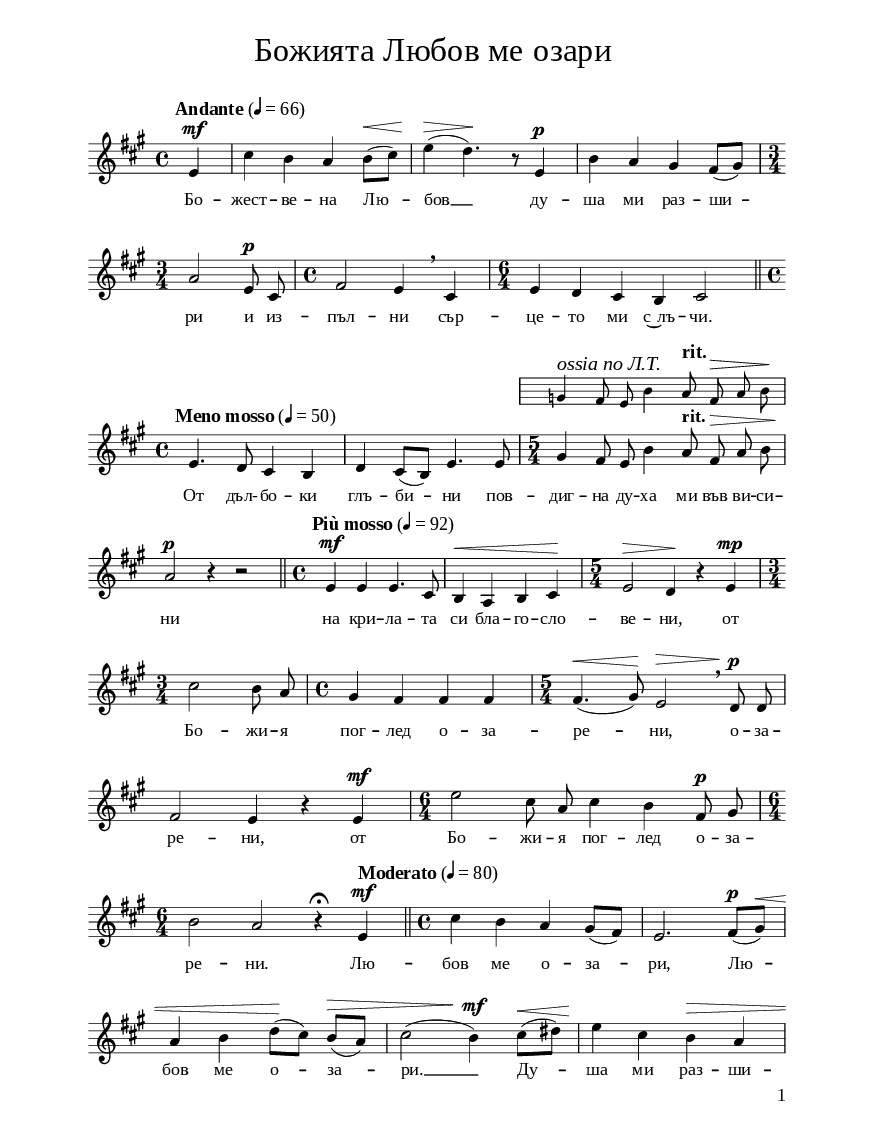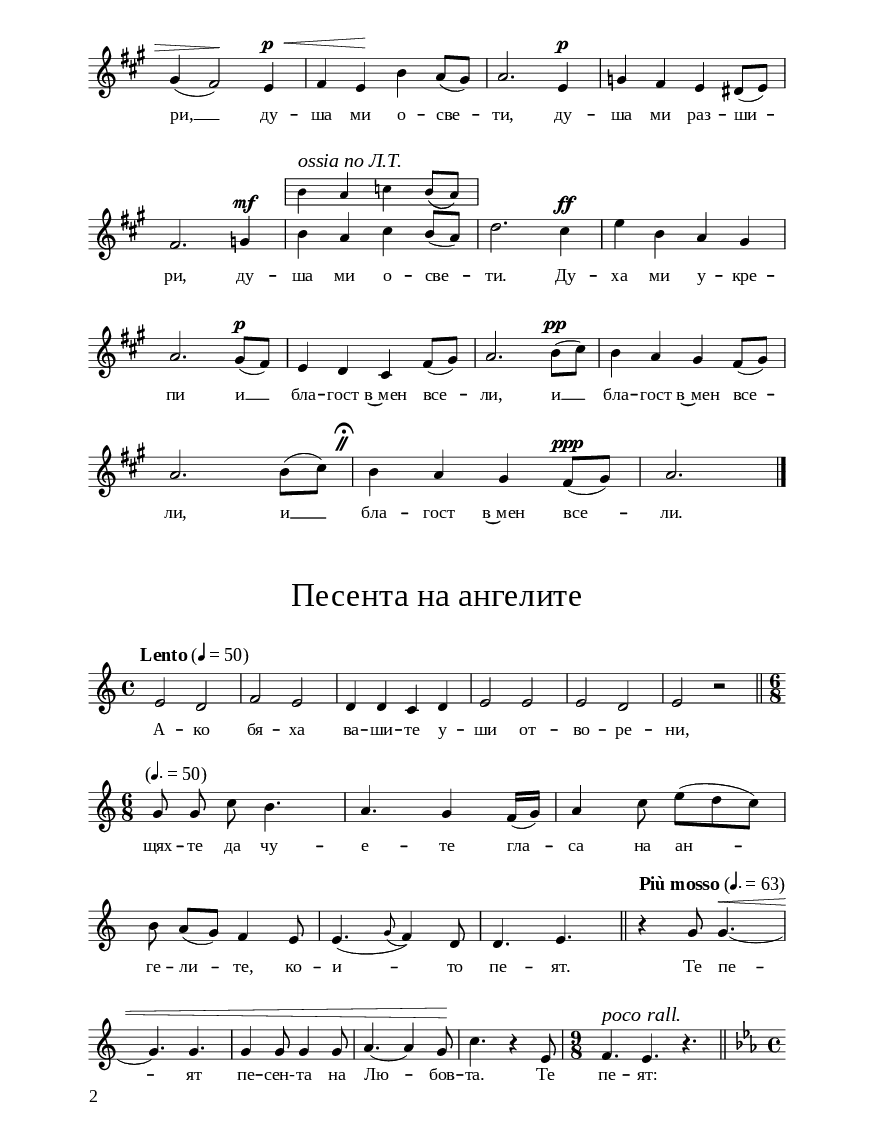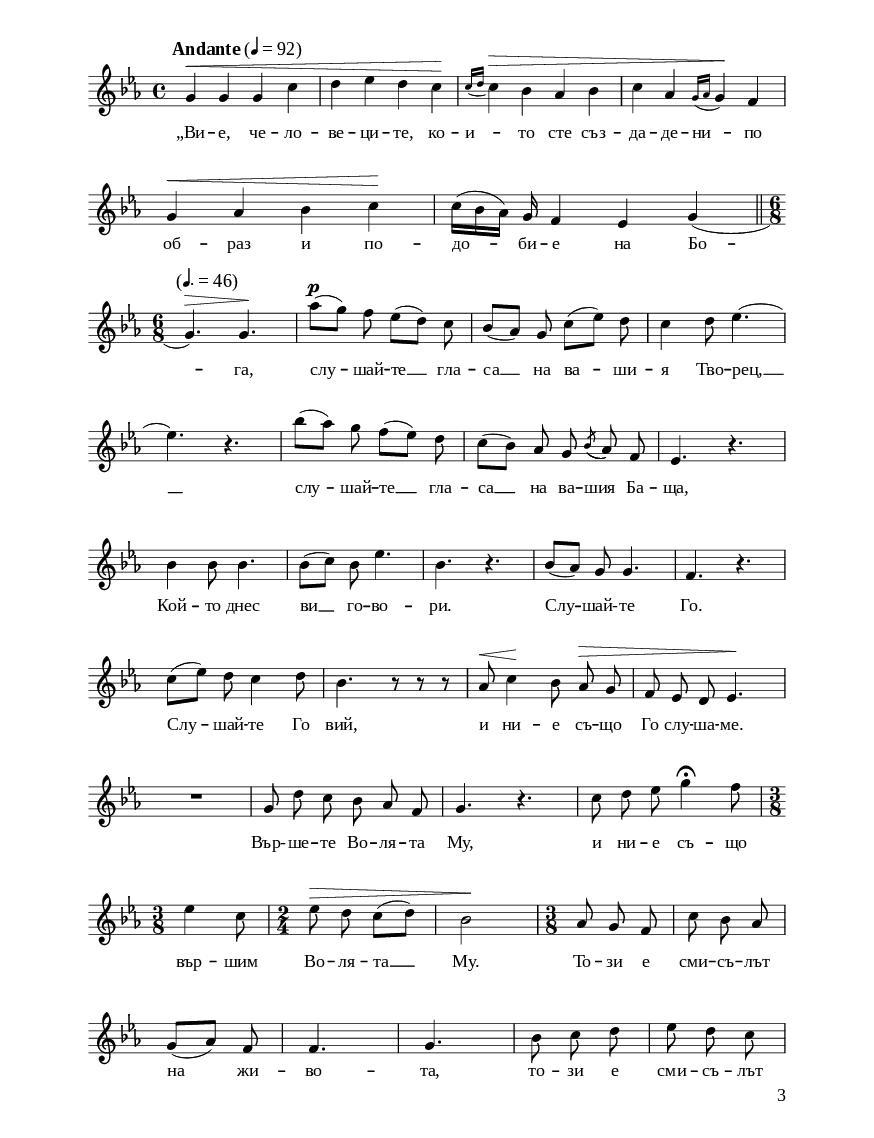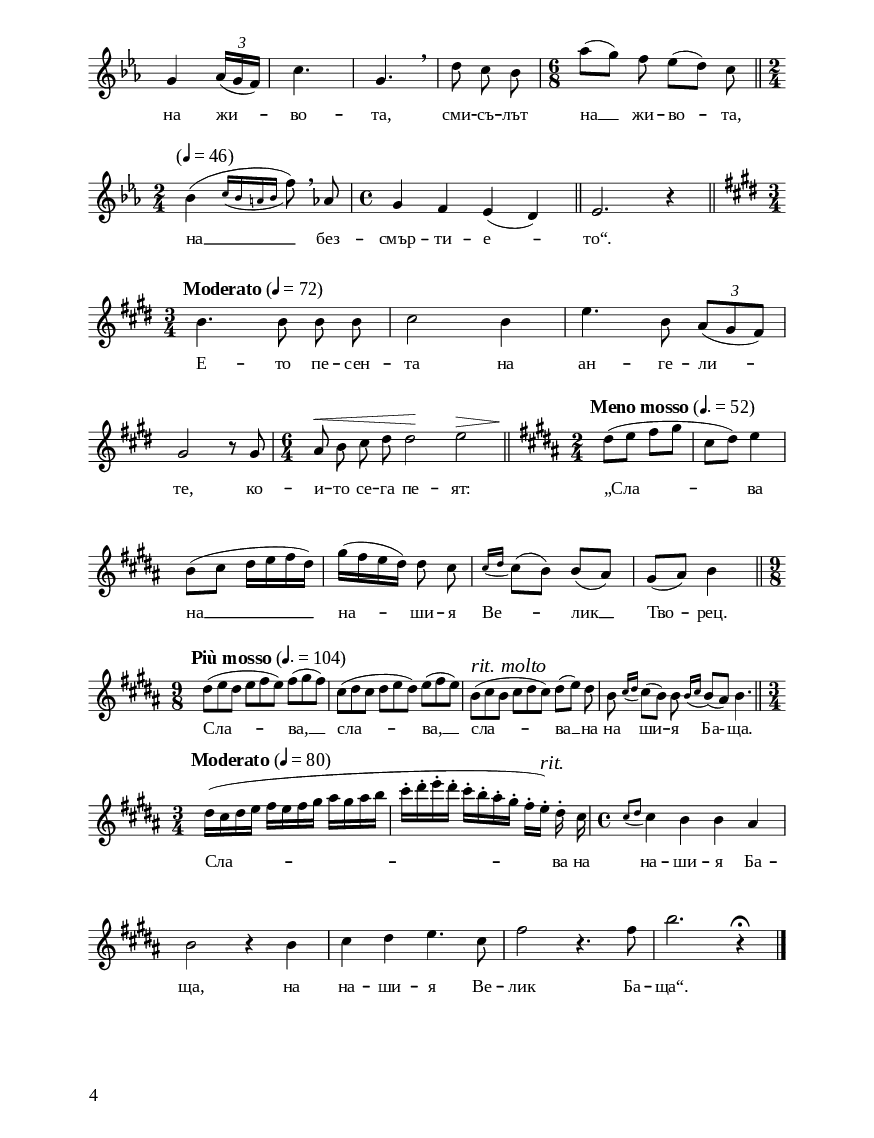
\version "2.24.2"

% include paper part and global functions
\include "include/globals.ily"

\bookpart {
  \label #'ref206
  \tocItem \markup "Божията Любов ме озари"
  \include "include/bookpart-paper.ily"
  \score {
    \include "include/score-layout.ily"

    \new Staff = main \absolute {
      \clef treble
      \key a \major
      \time 4/4
      \tempoFunc "Andante" 4 "66"
      \autoBeamOff
      \partial 4
      e'4 ^\mf  | % 2
      cis''4  b'4  a'4  b'8 ( [ ^\<
      cis''8 ) ] | % 3
      e''4 ( ^\! ^\>  d''4. ) \! r8  e'4^\p | % 4
      b'4  a'4  gis'4  fis'8 ( [
      gis'8 ) ] \break| % 5
      \time 3/4  | % 5
      a'2  e'8  ^\p  cis'8   | % 6
      \time 4/4  | % 6
      fis'2  e'4   \breathe cis'4 | % 7
      \time 6/4  | % 7
      e'4  d'4  cis'4  b4  cis'2 \bar
      "||"
      \time 4/4  \break | % 8
      | % 8
      \tempoFunc "Meno mosso" 4 "50"
      e'4.  d'8  cis'4  b4 | % 9
      d'4  cis'8 ( [  b8 ) ]  e'4.  e'8 |
      \time 5/4  |
      <<
        {
          gis'4 fis'8 e'8 b'4 \tempo "rit." a'8 fis'8 ^\> a'8  b'8 \break |
        }

        \new Staff \with {
          \override VerticalAxisGroup.default-staff-staff-spacing =
          #'((basic-distance . 6.5)
             (padding . -10))
          \remove "Time_signature_engraver"
          alignAboveContext = #"main"
          fontSize = #-1
          \override StaffSymbol.staff-space = #(magstep -4)
          \override StaffSymbol.thickness = #(magstep -4)
          firstClef = ##f
        }
        {  \time 5/4  \autoBeamOff g'!4^\markup { \huge \italic "ossia по Л.Т." } f'8 e'8 b'4 a'8_\markup { \large \bold "rit." } f'8 ^\> a'8  b'8^\!  \break |  }
      >>

      a'2 ^\! ^\p r4 r2 \bar "||"
      \time 4/4   | % 12
      \tempoFunc "Più mosso" 4 "92" e'4 ^\mf

      e'4
      e'4.   cis'8 | % 13
      b4 ^\<  a4  b4  cis'4 ^\!  | % 14
      \time 5/4  | % 14
      e'2 ^\>  d'4 ^\! r4  e'4 ^\mp \break | % 15
      \time 3/4  | % 15
      cis''2  b'8   a'8  | % 16
      \time 4/4  | % 16
      gis'4  fis'4  fis'4  fis'4 | % 17
      \time 5/4  | % 17
      fis'4. ( ^\<  gis'8 ) ^\!  e'2 ^\> \breathe d'8
      ^\!  ^\p  d'8 \break | % 18
      fis'2  e'4 r4  e'4 ^\mf | % 19
      \time 6/4  | % 19
      e''2  cis''8   a'8   cis''4
      b'4  fis'8  ^\p  gis'8 | \time 6/4 \break

      b'2  a'2 r4 ^\fermata
      \tempoFunc "Moderato" 4 "80"
      e'4
      ^\mf | % 21
      \time 4/4  | \bar "||" % 21
      cis''4  b'4  a'4  gis'8 ( [
      fis'8 ) ]  | % 22
      e'2.  fis'8 ( [ ^\p  gis'8 ) ] ^\< \break | % 23
      a'4  b'4  d''8 ( [ ^\!  cis''8 )
      ]  b'8 ( [ ^\>  a'8 ) ] | % 24
      cis''2 (  b'4 ) ^\! ^\mf  cis''8 ( [ ^\<
      dis''8 ) ] | % 25
      e''4 ^\!  cis''4  b'4 ^\>  a'4 |\break % 26
      gis'4 (  fis'2 ) ^\!  e'4 ^\p ^\<  | % 27
      fis'4  e'4 ^\! b'4  a'8 ( [
      gis'8 ) ] | % 28
      a'2.  e'4 ^\p | % 29
      g'4  fis'4  e'4  dis'8 ( [  e'8
      ) ] | \break
      fis'2.  g'4 ^\mf  | % 31

      <<
        {

          b'4  a'4  cis''4  b'8 ( [  a'8 ])
        }

        \new Staff \with {
          \override VerticalAxisGroup.default-staff-staff-spacing =
          #'((basic-distance . 4.5)
             (padding . -10))
          \remove "Time_signature_engraver"
          alignAboveContext = #"main"
          fontSize = #-1
          \override StaffSymbol.staff-space = #(magstep -4)
          \override StaffSymbol.thickness = #(magstep -4)
          firstClef = ##f
        }
        {  b'4^\markup { \huge \italic "ossia по Л.Т."}  a'4  c''!4  b'8 ( [  a'8 ])  }
      >>


      | % 32


      d''2.  cis''4 ^\ff  | % 33
      e''4  b'4  a'4  gis'4 | \break % 34
      a'2.  gis'8 ( [ ^\p  fis'8 ) ]  | % 35
      e'4  d'4  cis'4  fis'8 ( [  gis'8
      ) ] | % 36
      a'2.  b'8 ( [ ^\pp  cis''8 ) ]
      | % 37
      b'4  a'4  gis'4  fis'8 ( [
      gis'8 ) ] | \break % 38
      a'2.  b'8 ( [  cis''8 ) ]
      ^\markup {
        \override #'(baseline-skip . 1.2)
        \column {
          \line { "   " \musicglyph #"scripts.ufermata"}
          \line { "   " \musicglyph #"scripts.caesura.straight" }
        }
      }
      | % 39
      b'4  a'4  gis'4  fis'8 ( [ ^\ppp
      gis'8 ) ] |
      a'2. \bar "|."
    }

    \addlyrics {
      Бо -- жест -- ве -- на Лю -- бов __
      ду -- ша ми раз -- ши -- ри
      и из -- пъл -- ни сър -- це -- то
      ми с~лъ -- чи. От "дъл-" -- бо -- ки
      глъ -- би -- ни пов -- диг -- на
      ду -- ха ми във ви -- си -- ни на
      кри -- ла -- та си бла -- го -- сло
      -- ве -- ни, от Бо -- жи -- я пог --
      лед о -- за -- ре -- ни, о -- за
      -- ре -- ни, от Бо -- жи -- я пог --
      лед о -- за -- ре -- ни. Лю -- бов
      ме о -- за -- ри, Лю -- бов
      ме о -- за -- ри. __ Ду --
      ша ми раз -- ши -- ри,  __ ду --
      ша ми о -- све  -- ти, ду -- ша
      ми раз -- ши  -- ри, ду -- ша ми
      о -- све -- ти. Ду -- ха ми у --
      кре -- пи и __  бла -- гост в~мен
      все -- ли, и __ бла -- гост
      в~мен все -- ли, и __ бла --
      гост в~мен все -- ли.}

      \header {
        title = \titleFunc "Божията Любов ме озари " " Božijata Ljubov me ozari"
      }

      \midi{}

    } % score

    \label #'ref207
    \tocItem \markup "Песента на ангелите "
    \include "include/bookpart-paper.ily"
    \score {
      \include "include/score-layout.ily"

      \new Voice \absolute {
        \clef treble
        \key c \major
        \time 4/4
        \tempoFunc "Lento" 4 "50"
        \autoBeamOff
        \override Hairpin.to-barline = ##f
        \override Hairpin.after-line-breaking = ##t
        e'2  d'2 |  f'2  e'2 | % 2
        d'4  d'4  c'4  d'4 |  e'2
        e'2 | % 3
        e'2  d'2 | e'2 r2 | \break % 4
        \time 6/8  | \bar"||" % 4
        \tempoFunc "" 4. "50"
        g'8  g'8 c''8 b'4.  | % 5
        a'4.  g'4  f'16 ( [  g'16 ) ] | % 6
        a'4 c''8 e''8 ( [ d''8
        c''8 ) ] |\break  % 7
        b'8  a'8 ( [  g'8 ) ]  f'4  e'8
        | % 8
        e'4. ( \appoggiatura {  g'8 }  f'4 )
        d'8 | % 9
        d'4.  e'4. \bar"||" |
        \tempoFunc "Più mosso" 4. "63"
        r4  g'8
        g'4. ~ ^\< |  \break % 11
        g'4.  g'4. | % 12
        g'4  g'8  g'4  g'8 | % 13
        a'4. ~  a'4  g'8 _\!  | % 14
        c''4.  r4  e'8 |  % 15
        \time 9/8  | % 15
        f'4. ^\markup{ \huge \italic {poco rall.} }  e'4. r4. \bar
        "||" \break
        \key es \major \time 4/4 | % 16
        \tempoFunc "Andante" 4 "92"
        g'4 ^\<  g'4  g'4 c''4 | d''4
        es''4 d''4 c''4 ^\! | % 17
        \grace {  c''16 ( [  d''16 ] } c''4 ) ^\>
        bes'4  as'4 bes'4 | c''4
        as'4 \grace {  g'16 ( [  as'16 ] }  g'4 )
        ^\! f'4 | \break % 18
        g'4 ^\<  as'4 bes'4 c''4  ^\!
        c''16 ( [ bes'16  as'16 )  ] g'16
        f'4  es'4  g'4 (\bar "||"
        \break | % 19
        \time 6/8  | % 19
        \tempoFunc "" 4. "46"
        g'4. ^\> ) g'4.  ^\! |
        as''8 ( [ ^\p g''8 ) ] f''8
        es''8 ( [ d''8 ) ] c''8 | % 21
        bes'8 ( [  as'8 ) ]  g'8 c''8 ( [
        es''8 ) ] d''8 | % 22
        c''4 d''8 es''4. ~ \break | % 23
        es''4. r4. | % 24
        bes''8 ( [ as''8 ) ] g''8
        f''8 ( [ es''8 ) ] d''8 | % 25
        c''8 ( [ bes'8 ) ]  as'8  g'8
        \acciaccatura {  bes'8 ( }  as'8 )  f'8 | % 26
        es'4. r4. \break | % 27
        bes'4 bes'8 bes'4. | % 28
        bes'8 ( [ c''8 ) ] bes'8
        es''4. | % 29
        bes'4. r4. |
        bes'8 ( [  as'8 ) ]  g'8  g'4. | % 31
        f'4. r4. \break| % 32
        c''8 ( [ es''8 ) ] d''8 c''4
        d''8 | % 33
        bes'4. r8 r8 r8 | as'8 ^\<  % 34
        c''4 ^\! bes'8  as'8 ^\>  g'8 |
        f'8 es'8   d'8
        es'4. ^\! \break | % 36
        R2. | % 37
        g'8 d''8 c''8 bes'8
        as'8  f'8 | % 38
        g'4. r4. | % 39
        c''8 d''8 es''8 g''4
        ^\fermata f''8 \break |
        \time 3/8  |
        es''4 c''8 | % 41
        \time 2/4  | % 41
        es''8 ^\> d''8 c''8 ( [ d''8
        ) ] | % 42
        bes'2 ^\! | % 43
        \time 3/8  | % 43
        as'8  g'8  f'8 | % 44
        c''8 bes'8  as'8 \break | % 45
        g'8 ( [  as'8 ) ]  f'8 | % 46
        f'4. | % 47
        g'4. | % 48
        bes'8 c''8 d''8 | % 49
        es''8 d''8 c''8 \break |
        g'4 \once \omit TupletBracket
        \times 2/3  {
          as'16 ( [  g'16  f'16 ) ]
        }
        | % 51
        c''4. | % 52
        g'4.  \breathe | % 53
        d''8 c''8 bes'8 | % 54
        \time 6/8  | % 54
        as''8 ( [ g''8 ) ] f''8 es''8
        ( [ d''8 ) ] c''8 \bar "||"
        \break | % 55
        \time 2/4  | % 55
        \tempoFunc "" 4 "46" | % 55
        bes'4 ( \acciaccatura {
          c''16 [bes'16 a'16
          bes'16 ]
        }
        f''8 )  \breathe as'8  | % 56
        \time 4/4  | % 56
        g'4  f'4  es'4 (  d'4 ) \bar "||"
        es'2. r4 \bar "||"
        \break | % 58
        \once \override Staff.KeyCancellation.break-visibility = #all-invisible
        \key e \major \time 3/4 | % 58
        \tempoFunc "Moderato" 4 "72"
        b'4. b'8 b'8 b'8 | % 59
        cis''2 b'4 |
        e''4. b'8 \once \omit TupletBracket
        \times 2/3  {
          a'8 ( [  gis'8  fis'8 ) ]
        }
        | \break % 61
        gis'2 r8  gis'8 | % 62
        \time 6/4  | % 62
        a'8 ^\< b'8 cis''8 dis''8
        dis''2 ^\!
        \once \override Hairpin.to-barline = ##t
        e''2 ^\> \bar "||"
        \key b \major \time 2/4 | % 63
        \tempoFunc "Meno mosso" 4. "52"
        dis''8 ( [ _\! e''8 ] fis''8 [
        gis''8 ] | % 64
        cis''8 [ dis''8 ) ] e''4 | \break % 65
        b'8 ( [ cis''8 ] dis''16 [
        e''16 fis''16 dis''16 ) ]  | % 66
        gis''16 ( [ fis''16 e''16
        dis''16 ) ] dis''8 cis''8 | % 67
        \grace {  cis''16 ( [  dis''16 ] } cis''8 )
        ( [ b'8 ) ]  b'8 ( [  ais'8 ) ] | % 68
        gis'8 ( [  ais'8 ) ] b'4 \bar "||" \break
        \time 9/8  | % 69
        \tempoFunc "Più mosso" 4. "104"
        dis''8 ( [  e''8
        dis''8 ] e''8 [
        fis''8 e''8 ) ] fis''8 ( [ gis''8
        fis''8 ) ]  |
        cis''8 ( [ dis''8 cis''8 ]
        dis''8 [ e''8 dis''8 ) ] e''8 ( [
        fis''8 e''8 ) ] | % 71
        b'8 ( [ ^\markup{ \huge \italic {rit. molto} } cis''8
        b'8 ] cis''8 [ dis''8 cis''8
        ) ] dis''8 (  [e''8] ) dis''8  | % 72

        b'8  \acciaccatura { cis''16  [  dis''16 ] }
        cis''8 [( b'8 )]

        b'8  \acciaccatura { b'16 [  cis''16 ] }
        b'8 [( ais'8 )]

        b'4. \break | % 73
        \time 3/4  | \bar "||" % 73
        \tempoFunc "Moderato" 4 "80"
        dis''16 ( [ cis''16 dis''16
        e''16 ] fis''16 [ e''16 fis''16
        gis''16 ] ais''16 [ gis''16
        ais''16 b''16  ] | cis'''16  -. [
        dis'''16 -. e'''16 -. dis'''16 -. ]
        cis'''16 -. [ b''16 -. ais''16 -.
        gis''16  -. ] fis''16 -. [e''16] )
        -.  ^\markup{ \huge \italic {rit.} } dis''16 -. cis''16 |

        \time 4/4
        \acciaccatura {  cis''8 [  dis''8 ] } cis''4
        b'4 b'4 ais'4 \break |
        b'2 r4 b'4 | cis''4 dis''4 e''4. cis''8
        |

        fis''2  r4. fis''8 | b''2. r4 \fermata \bar "|."
      }

      \addlyrics {
        А
        -- ко бя -- ха ва -- ши -- те у -- ши
        от -- во -- ре -- ни, щях -- те да
        чу -- е -- те гла -- са на ан
        --  ге -- ли -- те, ко -- и
        --  то пе -- ят. Те пе --
        ят пе -- "сен-" -- та на Лю -- бов
        -- та. Те пе -- ят: „Ви -- е, че --
        ло -- ве -- ци -- те, ко -- и --
        то сте съз -- да -- де -- ни --
        по об -- раз и по -- до --
        би -- е на Бо -- га, слу -- шай
        -- те __  гла -- са __  на ва --
        ши -- я Тво -- рец, __ слу --
        шай -- те __  гла -- са __  на ва
        -- шия Ба -- ща, Кой -- то днес
        ви __  го -- во -- ри. Слу -- "шай-"
        -- те Го. Слу -- шай -- те Го
        вий, и ни -- е съ -- що Го слу --
        ша -- ме. "Вър-" -- ше -- те Во -- ля --
        та Му, и ни -- е съ -- що вър --
        шим Во -- ля -- та __  Му. То -- зи
        е сми -- съ -- лът на  жи -- во
        -- та, то -- зи е сми -- съ -- лът
        на жи --  во -- та, сми -- съ
        -- лът на __ жи -- во -- та, на __
        без -- смър -- ти
        -- е -- то“. Е -- то пе -- сен --
        та на ан -- ге -- ли  --  те,
        ко -- и -- то се -- га пе -- ят:
        „Сла --     ва на __
        на --
        ши -- я   Ве -- лик __
        Тво -- рец. Сла --
        ва, __  сла --
        ва, __  сла --
        ва __ на на   -- "    ши" --
        я "    Ба-" -- ща. Сла -- ва на  "    на" -- ши -- я Ба
        -- ща, на на -- ши -- я Ве -- лик Ба
        -- ща“.}

        \header {
          title = \titleFunc "Песента на ангелите" "Pesenta na angelite"
        }

        \midi{}

      } % score



    } % bookpart

    % Più mosso
    %
